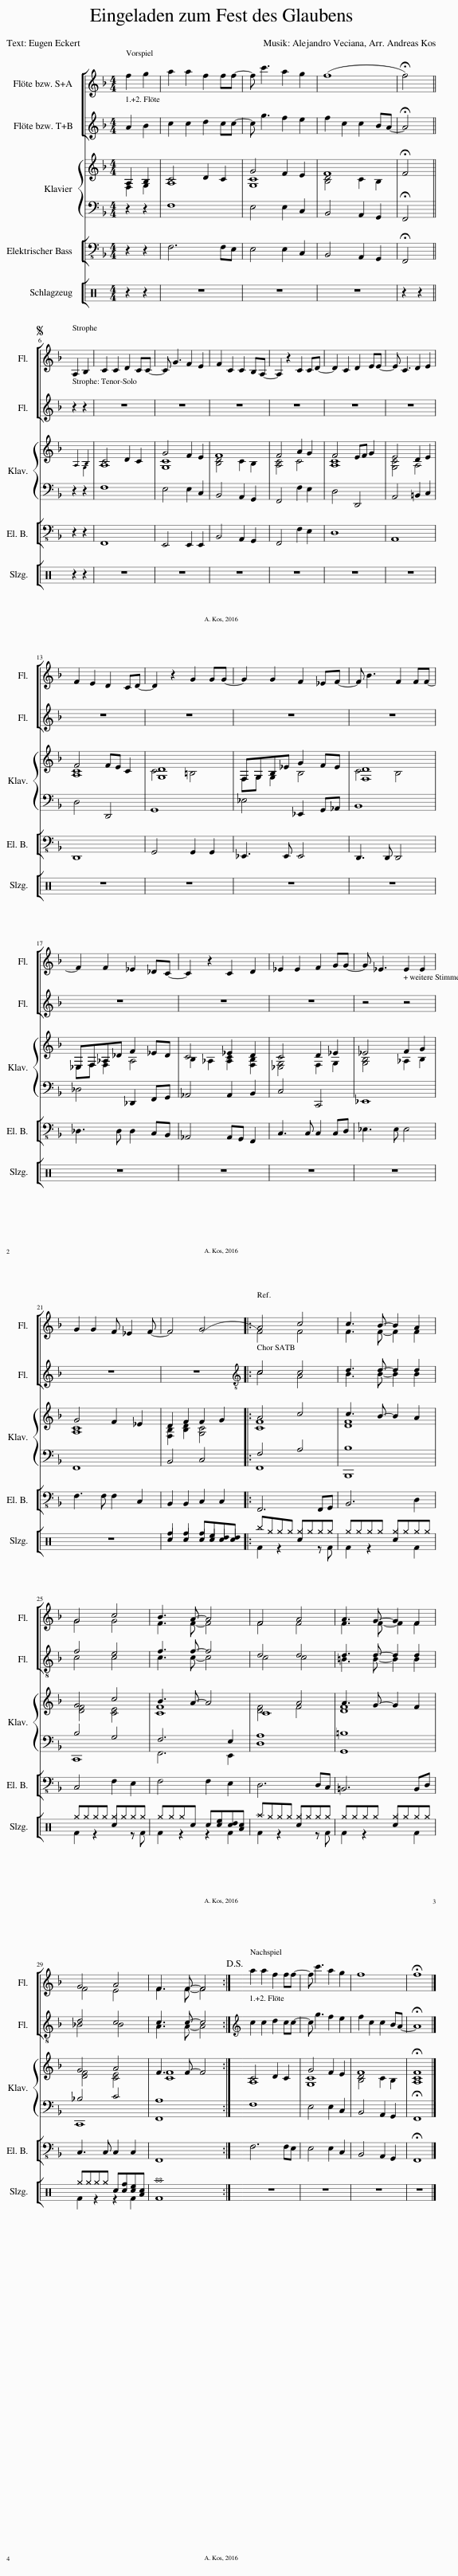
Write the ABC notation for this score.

X:1
%%score [ ( 1 2 ) ( 3 4 ) ] { ( 5 6 9 ) | ( 7 8 ) } 10 ( 11 12 )
L:1/8
M:4/4
I:linebreak $
K:F
V:1 treble
V:2 treble
V:3 treble
V:4 treble
V:5 treble
V:6 treble
V:9 treble
V:7 bass
V:8 bass
V:10 bass-8
V:11 perc
K:none
V:12 perc
K:none
V:1
 f2 g2 | a2 a2 f2 ff- | f c'3 a2 g2 | (f8 | !fermata!f4) ||$ %5
S A,2 B,2 | C2 C2 D2 CC- | C G3 F2 E2 | F2 C2 C2 B,A,- | A,2 z2 C2 CD- | %10
 D2 C2 D2 EE- | E C3 D2 E2 |$ F2 E2 D2 CD- | D2 z2 G2 GG- | G2 G2 F2 _EF- | %15
 F B3 F2 FF- |$ F2 F2 _E2 _DC- | C2 z2 C2 D2 | _E2 E2 F2 GG- | G _E3 E2 E2 |$ %20
 G2 G2 F _E2 F- | F4 (G4 |: A4) c4 | c3 B- B2 A2 |$ G4 c4 | %25
 B3 A- A4 | F4 A4 | A3 G- G2 F2 |$ G4 A4 | F3 F- F4!D.S.! :| %30
 a2 a2 f2 ff- | f c'3 a2 g2 | f8 | !fermata!f8 |] %34
V:2
 x4 | x8 | x8 | x8 | x4 ||$ %5
 x4 | x8 | x8 | x8 | x8 | %10
 x8 | x8 |$ x8 | x8 | x8 | %15
 x8 |$ x8 | x8 | x8 | x8 |$ %20
 x8 | x8 |: F4 F4 | F3 F- F2 F2 |$ G4 G4 | %25
 F3 F- F4 | F4 F4 | F3 F- F2 F2 |$ F4 E4 | F3 F- F4 :| %30
 x8 | x8 | x8 | x8 |] %34
V:3
 A2 B2 | c2 c2 d2 cc- | c g3 f2 e2 | f2 c2 c2 BA- | !fermata!A4 ||$ %5
 z2 z2 | z8 | z8 | z8 | z8 | %10
 z8 | z8 |$ z8 | z8 | z8 | %15
 z8 |$ z8 | z8 | z8 | z4 z4 |$ %20
 z8 | z8 |:[K:treble-8] c4 c4 | d3 d- d2 d2 |$ f4 e4 | %25
 f3 f- f4 | d4 d4 | d3 d- d2 d2 |$ d4 c4 | c3 c- c4 :| %30
[K:treble] c2 c2 d2 cc- | c g3 f2 e2 | f2 c2 c2 BA- | !fermata!A8 |] %34
V:4
 x4 | x8 | x8 | x8 | x4 ||$ %5
 x4 | x8 | x8 | x8 | x8 | %10
 x8 | x8 |$ x8 | x8 | x8 | %15
 x8 |$ x8 | x8 | x8 | x8 |$ %20
 x8 | x8 |:[K:treble-8] c4 A4 | B3 B- B2 B2 |$ c4 c4 | %25
 c3 c- c4 | c4 c4 | =B3 B- B2 B2 |$ _B4 B4 | A3 A- A4 :| %30
[K:treble] x8 | x8 | x8 | x8 |] %34
V:5
 A,2 B,2 | C4 D2 C2 | G4 F2 E2 | F8 | !fermata!F4 ||$ %5
 A,2 B,2 | C4 D2 C2 | G4 F2 E2 | F8 | F4 A2 G2 | %10
 F4 EF G2 | E4 D2 E2 |$ F4 FE C2 | [G,D]8 | F,G,B,_E G2 FE | %15
 [F,D]8 |$ _E,F,_A,_D F2 _ED | C4 _E2 D2 | C4 D2 _E2 | _E4 F2 G2 |$ %20
 G4 F2 _E2 | D2 F2 F2 G2 |: A4 c4 | c3 B- B2 A2 |$ G4 c4 | %25
 B3 A- A4 | x4 A4 | A3 G- G2 F2 |$ G4 A4 | F3 F- F4 :| %30
 C4 D2 C2 | G4 F2 E2 | F8 | !fermata!F8 |] %34
V:6
 F,2 G,2 | A,8 | [G,C]8 | [B,D]4 C2 B,2 | x4 ||$ %5
 x2 G,2 | A,8 | [G,C]8 | [B,D]4 C2 B,2 | [A,C]4 C4 | %10
 [A,C]8 | [G,C]4 A,4 |$ [A,C]8 | C4 =B,4 | F,G, G,2 B,4 | %15
 C4 B,4 |$ _E,F, F,2 _A,4 | B,2 _A,2 [A,C]2 [F,B,]2 | [_E,G,]4 F,2 G,2 | [G,B,]4 _A,2 B,2 |$ %20
 [A,C]8 | [F,B,]2 [B,D]2 [G,C]4 |: [CF]8 | [DF]8 |$ [DF]4 [CE]4 | %25
 [CF]8 | [DF]4 F4 | [DF]8 |$ [DF]4 [CE]4 | [CF]8 :| %30
 A,8 | [G,C]8 | [B,D]4 C2 B,2 | [A,C]8 |] %34
V:7
 z2 z2 | F,8 | E,4 E,2 C,2 | B,,4 A,,2 G,,2 | !fermata!F,,4 ||$ %5
 z2 z2 | F,8 | E,4 E,2 C,2 | B,,4 A,,2 G,,2 | F,,4 F,2 E,2 | %10
 D,4 D,,4 | A,,4 =B,,2 C,2 |$ D,4 D,,4 | G,,8 | _E,4 _E,,2 G,,_A,, | %15
 B,,8 |$ _D,4 _D,,2 F,,G,, | _A,,4 A,,2 B,,2 | C,4 C,,4 | _E,,8 |$ %20
 F,,8 | B,,4 C,4 |: F,4 A,4 | B,8 |$ B,4 G,4 | %25
 F,6 E,2 | A,8 | =B,8 |$ _B,4 C4 | A,8 :| %30
 F,8 | E,4 E,2 C,2 | B,,4 A,,2 G,,2 | !fermata!F,,8 |] %34
V:8
 x4 | x8 | x8 | x8 | x4 ||$ %5
 x4 | x8 | x8 | x8 | x8 | %10
 x8 | x8 |$ x8 | x8 | x8 | %15
 x8 |$ x8 | x8 | x8 | x8 |$ %20
 x8 | x8 |: F,,8 | B,,,8 |$ C,,8 | %25
 F,,6 E,,2 | D,8 | G,,8 |$ C,,8 | F,,8 :| %30
 x8 | x8 | x8 | x8 |] %34
V:9
 x4 | x8 | x8 | x8 | x4 ||$ %5
 x4 | x8 | x8 | x8 | x8 | %10
 x8 | x8 |$ x8 | x8 | x8 | %15
 x8 |$ x8 | x8 | x8 | x8 |$ %20
 x8 | x8 |: x8 | x8 |$ x8 | %25
 x8 | C8 | x8 |$ x8 | x8 :| %30
 x8 | x8 | x8 | x8 |] %34
V:10
 z2 z2 | F,6 F,E, | E,4 E,2 C,2 | B,,4 A,,2 G,,2 | !fermata!F,,4 ||$ %5
 z2 z2 | F,,8 | E,,4 E,,2 E,,2 | B,,4 A,,2 G,,2 | F,,4 F,2 E,2 | %10
 D,8 | A,,8 |$ D,,8 | G,,4 G,,2 G,,2 | _E,,3 E,, E,,4 | %15
 D,,3 D,, D,,4 |$ _D,3 D, D,2 C,B,, | _A,,4 A,,G,, F,,2 | C,3 C, C,2 C,D, | _E,3 E, E,4 |$ %20
 F,3 F, F,2 C,2 | B,,2 B,,2 C,2 C,2 |: F,,6 F,,G,, | B,,6 D,2 |$ C,4 F,2 E,2 | %25
 F,4 F,2 E,2 | D,6 D,C, | =B,,6 B,,D, |$ C,3 C, C,2 C,2 | F,,8 :| %30
 F,6 F,E, | E,4 E,2 C,2 | B,,4 A,,2 G,,2 | !fermata!F,,8 |] %34
V:11
[K:C] z2 z2 | z8 | z8 | z8 | z2 z2 ||$ %5
 z2 z2 | z8 | z8 | z8 | z8 | %10
 z8 | z8 |$ z8 | z8 | z8 | %15
 z8 |$ z8 | z8 | z8 | z8 |$ %20
 z8 | f2 f2 fedd |: ^b^g^g^g ^g^g^g^g | ^g^g^g^g ^g^g^g^g |$ ^g^g^g^g ^g^g^g^g | %25
 ^g^g^gc c[ce][cd][Ac] | ^a^g^g^g ^g^g^g^g | ^g^g^g^g ^g^g^g^g |$ ^g^g^g^g c[cf][ce][Ac] | ^a8 :| %30
 z8 | z8 | z8 | z8 |] %34
V:12
[K:C] x4 | x8 | x8 | x8 | x4 ||$ %5
 x4 | x8 | x8 | x8 | x8 | %10
 x8 | x8 |$ x8 | x8 | x8 | %15
 x8 |$ x8 | x8 | x8 | x8 |$ %20
 x8 | c2 c2 cccc |: F2 z2 c2 z F | F2 z2 c2 F2 |$ F2 z2 c2 z F | %25
 F2 z2 z2 F2 | F2 z2 c2 z F | F2 z2 c2 F2 |$ F2 z2 z2 F2 | F8 :| %30
 x8 | x8 | x8 | x8 |] %34
